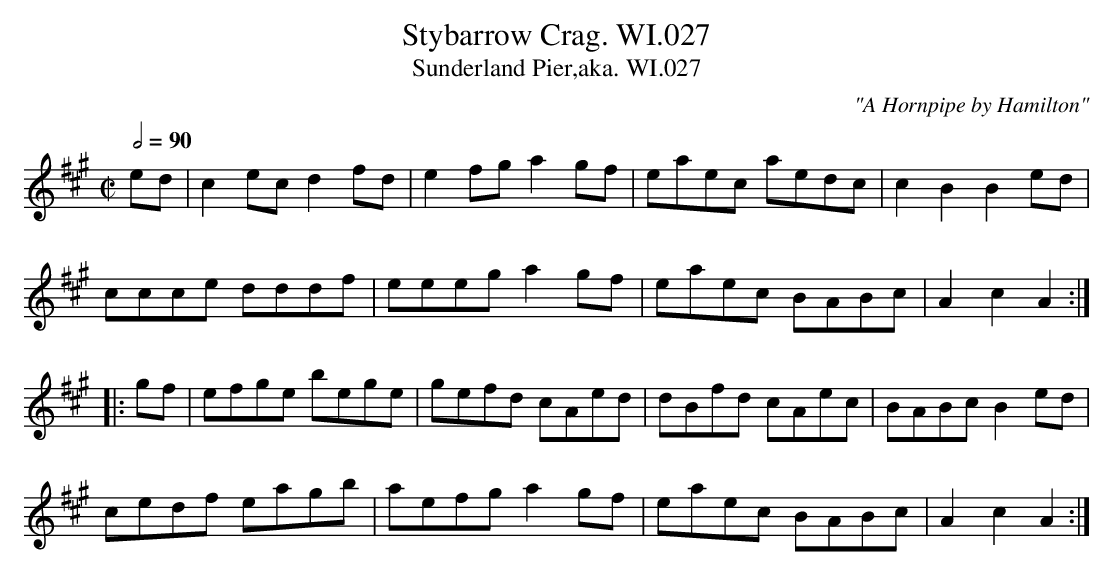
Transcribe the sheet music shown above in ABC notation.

X:1
T:Stybarrow Crag. WI.027
T:Sunderland Pier,aka. WI.027
M:C|
L:1/8
Q:1/2=90
C:"A Hornpipe by Hamilton"
K:A
ed|c2ec d2fd|e2fg a2gf|eaec aedc|c2B2 B2ed|
ccce dddf|eeeg a2gf|eaec BABc|A2c2 A2:|
|:gf|efge bege|gefd cAed|dBfd cAec|BABc B2ed|
cedf eagb|aefg a2gf|eaec BABc|A2c2 A2:|
